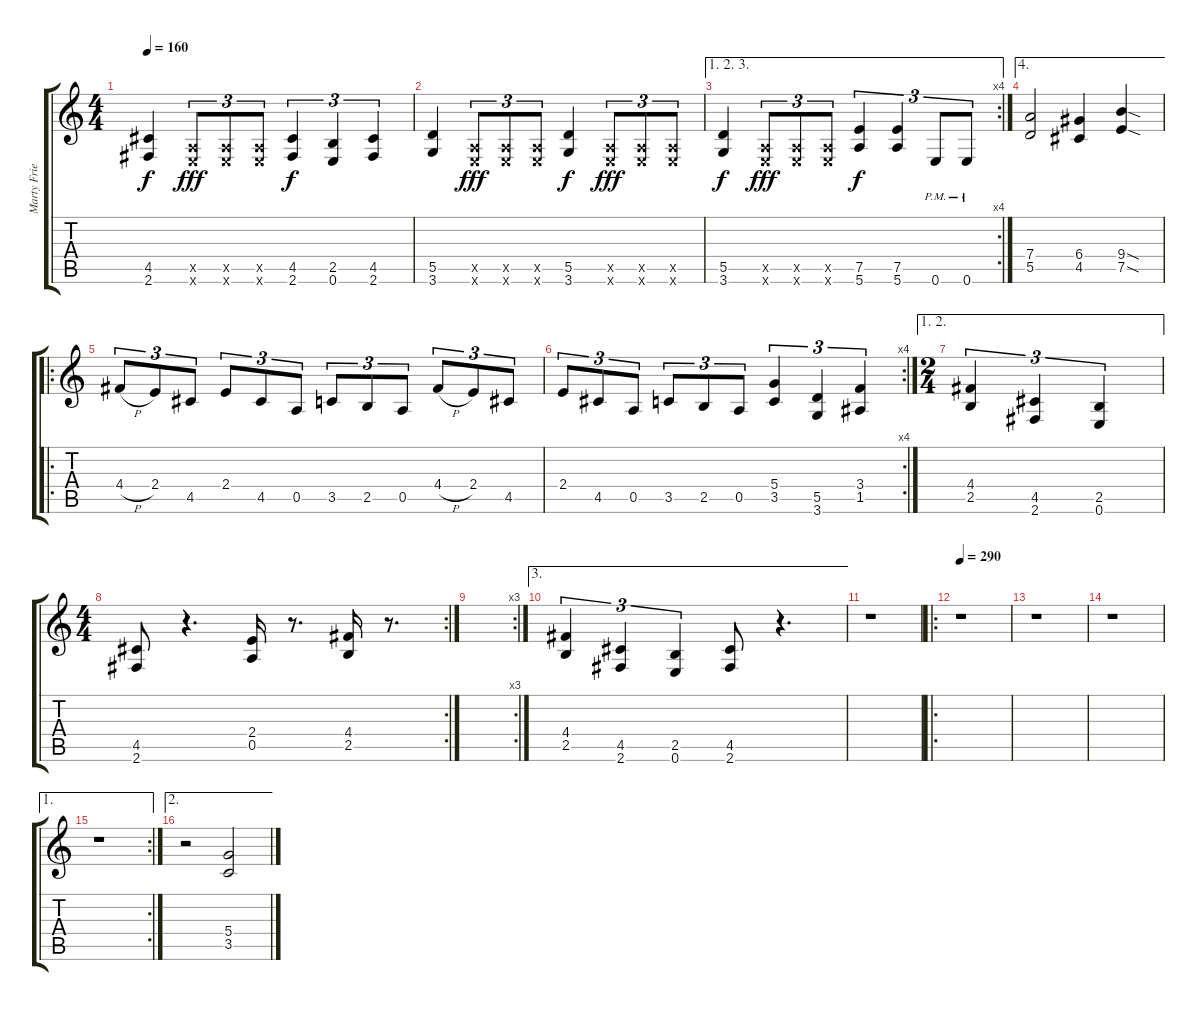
\track ("Marty Friedman" "Marty Frie") {instrument distortionguitar}
\staff {score tabs}
\tuning (E4 B3 G3 D3 A2 E2) {hide}
\ts (4 4)
\tempo 160
\clef g2
\ks c
(4.5 2.6).4{dy f} (0.5{x} 0.6{x}).8{tu (3 2) dy fff} (0.5{x} 0.6{x}).8{tu (3 2)} (0.5{x} 0.6{x}).8{tu (3 2)} (4.5 2.6).4{tu (3 2) dy f} (2.5 0.6).4{tu (3 2)} (4.5 2.6).4{tu (3 2)} |
(5.5 3.6).4 (0.5{x} 0.6{x}).8{tu (3 2) dy fff} (0.5{x} 0.6{x}).8{tu (3 2)} (0.5{x} 0.6{x}).8{tu (3 2)} (5.5 3.6).4{dy f} (0.5{x} 0.6{x}).8{tu (3 2) dy fff} (0.5{x} 0.6{x}).8{tu (3 2)} (0.5{x} 0.6{x}).8{tu (3 2)} |
\ae (1 2 3)
\rc 4
(5.5 3.6).4{dy f} (0.5{x} 0.6{x}).8{tu (3 2) dy fff} (0.5{x} 0.6{x}).8{tu (3 2)} (0.5{x} 0.6{x}).8{tu (3 2)} (7.5 5.6).4{tu (3 2) dy f} (7.5 5.6).4{tu (3 2)} 0.6{pm}.8{tu (3 2)} 0.6{pm}.8{tu (3 2)} |
\ae 4
(7.4 5.5).2 (6.4 4.5).4 (9.4{sod} 7.5{sod}).4 |
\ro
4.4{h}.8{tu (3 2)} 2.4.8{tu (3 2)} 4.5.8{tu (3 2)} 2.4.8{tu (3 2)} 4.5.8{tu (3 2)} 0.5.8{tu (3 2)} 3.5.8{tu (3 2)} 2.5.8{tu (3 2)} 0.5.8{tu (3 2)} 4.4{h}.8{tu (3 2)} 2.4.8{tu (3 2)} 4.5.8{tu (3 2)} |
\rc 4
2.4.8{tu (3 2)} 4.5.8{tu (3 2)} 0.5.8{tu (3 2)} 3.5.8{tu (3 2)} 2.5.8{tu (3 2)} 0.5.8{tu (3 2)} (5.4 3.5).4{tu (3 2)} (5.5 3.6).4{tu (3 2)} (3.4 1.5).4{tu (3 2)} |
\ae (1 2)
\ts (2 4)
(4.4 2.5).4{tu (3 2)} (4.5 2.6).4{tu (3 2)} (2.5 0.6).4{tu (3 2)} |
\rc 2
\ts (4 4)
(4.5 2.6).8 r.4{d} (2.4 0.5).16 r.8{d} (4.4 2.5).16 r.8{d} |
\rc 3
|
\ae 3
(4.4 2.5).4{tu (3 2)} (4.5 2.6).4{tu (3 2)} (2.5 0.6).4{tu (3 2)} (4.5 2.6).8 r.4{d} |
r.1 |
\ro
\tempo 290
r.1 |
r.1 |
r.1 |
\ae 1
\rc 2
r.1 |
\ae 2
r.2 (5.4 3.5).2
